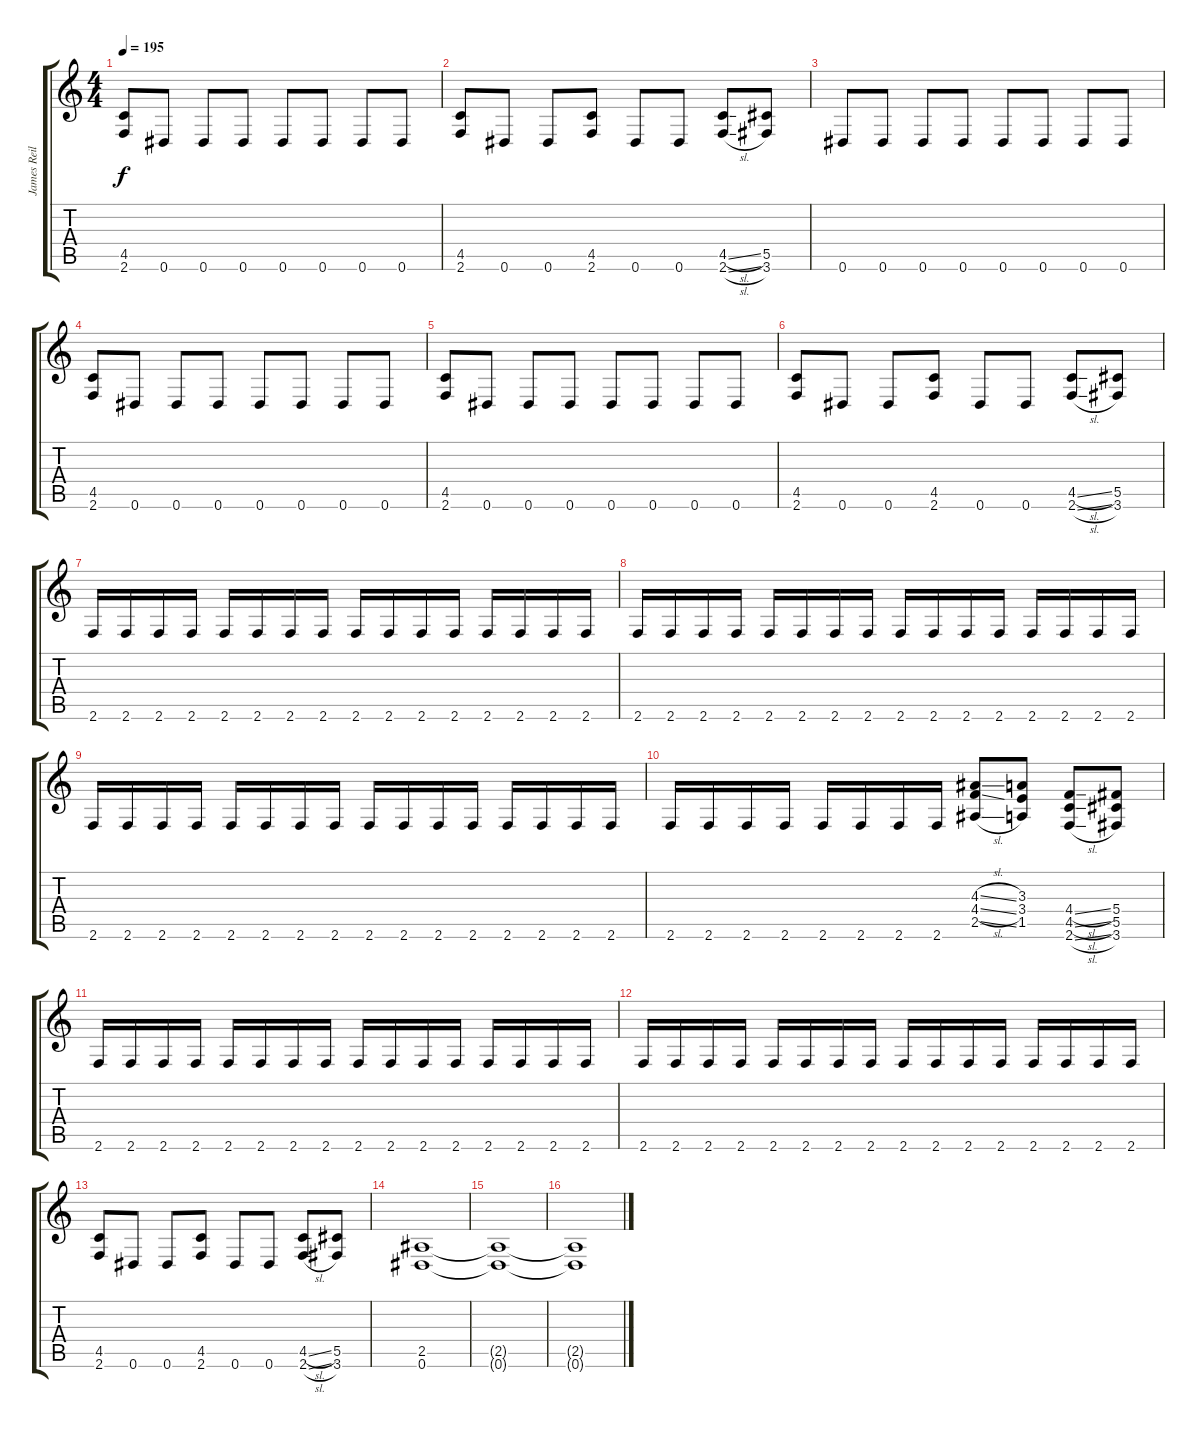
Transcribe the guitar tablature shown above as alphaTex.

\track ("James Reilly" "James Reil") {instrument distortionguitar}
\staff {score tabs}
\tuning (Eb4 Bb3 Gb3 Db3 Ab2 Eb2) {hide}
\ts (4 4)
\tempo 195
\clef g2
\ks c
(4.5 2.6).8{dy f} 0.6.8 0.6.8 0.6.8 0.6.8 0.6.8 0.6.8 0.6.8 |
(4.5 2.6).8 0.6.8 0.6.8 (4.5 2.6).8 0.6.8 0.6.8 (4.5{sl} 2.6{sl}).8 (5.5 3.6).8 |
0.6.8 0.6.8 0.6.8 0.6.8 0.6.8 0.6.8 0.6.8 0.6.8 |
(4.5 2.6).8 0.6.8 0.6.8 0.6.8 0.6.8 0.6.8 0.6.8 0.6.8 |
(4.5 2.6).8 0.6.8 0.6.8 0.6.8 0.6.8 0.6.8 0.6.8 0.6.8 |
(4.5 2.6).8 0.6.8 0.6.8 (4.5 2.6).8 0.6.8 0.6.8 (4.5{sl} 2.6{sl}).8 (5.5 3.6).8 |
2.6.16 2.6.16 2.6.16 2.6.16 2.6.16 2.6.16 2.6.16 2.6.16 2.6.16 2.6.16 2.6.16 2.6.16 2.6.16 2.6.16 2.6.16 2.6.16 |
2.6.16 2.6.16 2.6.16 2.6.16 2.6.16 2.6.16 2.6.16 2.6.16 2.6.16 2.6.16 2.6.16 2.6.16 2.6.16 2.6.16 2.6.16 2.6.16 |
2.6.16 2.6.16 2.6.16 2.6.16 2.6.16 2.6.16 2.6.16 2.6.16 2.6.16 2.6.16 2.6.16 2.6.16 2.6.16 2.6.16 2.6.16 2.6.16 |
2.6.16 2.6.16 2.6.16 2.6.16 2.6.16 2.6.16 2.6.16 2.6.16 (4.3{sl} 4.4{sl} 2.5{sl}).8 (3.3 3.4 1.5).8 (4.4{sl} 4.5{sl} 2.6{sl}).8 (5.4 5.5 3.6).8 |
2.6.16 2.6.16 2.6.16 2.6.16 2.6.16 2.6.16 2.6.16 2.6.16 2.6.16 2.6.16 2.6.16 2.6.16 2.6.16 2.6.16 2.6.16 2.6.16 |
2.6.16 2.6.16 2.6.16 2.6.16 2.6.16 2.6.16 2.6.16 2.6.16 2.6.16 2.6.16 2.6.16 2.6.16 2.6.16 2.6.16 2.6.16 2.6.16 |
(4.5 2.6).8 0.6.8 0.6.8 (4.5 2.6).8 0.6.8 0.6.8 (4.5{sl} 2.6{sl}).8 (5.5 3.6).8 |
(2.5 0.6).1 |
(2.5{t} 0.6{t}).1 |
(2.5{t} 0.6{t}).1
